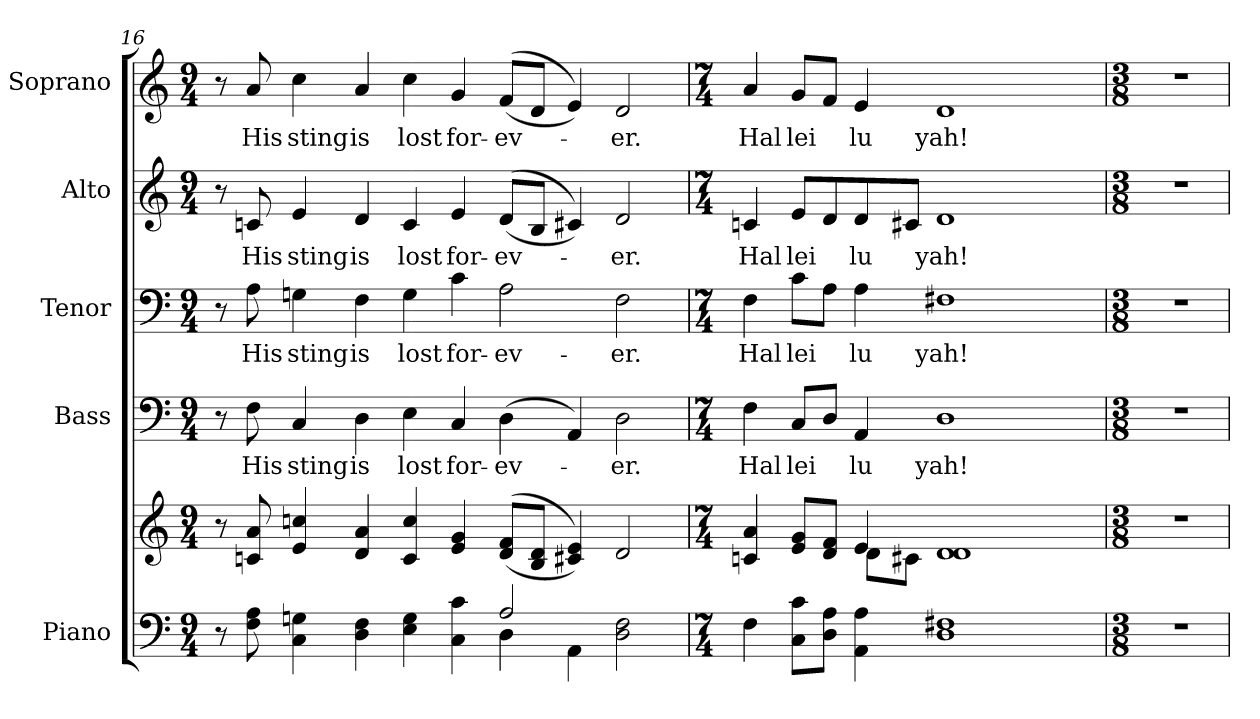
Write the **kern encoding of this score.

**kern	**kern	**kern	**text	**kern	**text	**kern	**text	**kern	**text
*part5	*part5	*part4	*part4	*part3	*part3	*part2	*part2	*part1	*part1
*staff6	*staff5	*staff4	*staff4	*staff3	*staff3	*staff2	*staff2	*staff1	*staff1
*I"Piano	*	*I"Bass	*	*I"Tenor	*	*I"Alto	*	*I"Soprano	*
*I'Pno.	*	*I'B.	*	*I'T.	*	*I'A.	*	*I'S.	*
!!LO:PB:g=z
*clefF4	*clefG2	*clefF4	*	*clefF4	*	*clefG2	*	*clefG2	*
*k[]	*k[]	*k[]	*	*k[]	*	*k[]	*	*k[]	*
*C:	*C:	*C:	*	*C:	*	*C:	*	*C:	*
*M9/4	*M9/4	*M9/4	*	*M9/4	*	*M9/4	*	*M9/4	*
=16	=16	=16	=16	=16	=16	=16	=16	=16	=16
*^	*	*	*	*	*	*	*	*	*
8r	4ryy	8r	8r	.	8r	.	8r	.	8r	.
!	!	!	!	!LO:LY:b:color=#000000	!	!	!	!	!	!
!	!	!	!	!	!	!LO:LY:b:color=#000000	!	!	!	!
!	!	!	!	!	!	!	!	!LO:LY:b:color=#000000	!	!
!	!	!	!	!	!	!	!	!	!	!LO:LY:b:color=#000000
8Fi\ 8Ai	.	8cni/ 8ai	8Fi\	His	8Ai\	His	8cni/	His	8ai/	His
!	!	!	!	!LO:LY:b:color=#000000	!	!	!	!	!	!
!	!	!	!	!	!	!LO:LY:b:color=#000000	!	!	!	!
!	!	!	!	!	!	!	!	!LO:LY:b:color=#000000	!	!
!	!	!	!	!	!	!	!	!	!	!LO:LY:b:color=#000000
4Ci\ 4Gni	1ryy	4ei/ 4ccni	4Ci/	sting	4Gni\	sting	4ei/	sting	4cci\	sting
!	!	!	!	!LO:LY:b:color=#000000	!	!	!	!	!	!
!	!	!	!	!	!	!LO:LY:b:color=#000000	!	!	!	!
!	!	!	!	!	!	!	!	!LO:LY:b:color=#000000	!	!
!	!	!	!	!	!	!	!	!	!	!LO:LY:b:color=#000000
4Di\ 4Fi	.	4di/ 4ai	4Di\	is	4Fi\	is	4di/	is	4ai/	is
!	!	!	!	!LO:LY:b:color=#000000	!	!	!	!	!	!
!	!	!	!	!	!	!LO:LY:b:color=#000000	!	!	!	!
!	!	!	!	!	!	!	!	!LO:LY:b:color=#000000	!	!
!	!	!	!	!	!	!	!	!	!	!LO:LY:b:color=#000000
4Ei\ 4Gi	.	4ci/ 4cci	4Ei\	lost	4Gi\	lost	4ci/	lost	4cci\	lost
!	!	!	!	!LO:LY:b:color=#000000	!	!	!	!	!	!
!	!	!	!	!	!	!LO:LY:b:color=#000000	!	!	!	!
!	!	!	!	!	!	!	!	!LO:LY:b:color=#000000	!	!
!	!	!	!	!	!	!	!	!	!	!LO:LY:b:color=#000000
4Ci\ 4ci	.	4ei/ 4gi	4Ci/	for-	4ci\	for-	4ei/	for-	4gi/	for-
!	!	!	!	!LO:LY:b:color=#000000	!	!	!	!	!	!
!	!	!	!	!	!	!LO:LY:b:color=#000000	!	!	!	!
!	!	!	!	!	!	!	!	!LO:LY:b:color=#000000	!	!
!	!	!	!	!	!	!	!	!	!	!LO:LY:b:color=#000000
2Ai/	4Di\	((8di/ 8fiL	(4Di\	-ev-	2Ai\	-ev-	((8di/L	-ev-	((8fi/L	-ev-
.	.	8Bi/ 8diJ	.	.	.	.	8Bi/J	.	8di/J	.
.	4AAi\	4c#Xi/ 4ei))	4AAi/)	.	.	.	4c#Xi/))	.	4ei/))	.
!	!	!	!	!LO:LY:b:color=#000000	!	!	!	!	!	!
!	!	!	!	!	!	!LO:LY:b:color=#000000	!	!	!	!
!	!	!	!	!	!	!	!	!LO:LY:b:color=#000000	!	!
!	!	!	!	!	!	!	!	!	!	!LO:LY:b:color=#000000
2Di\ 2Fi	2ryy	2di/	2Di\	-er.	2Fi\	-er.	2di/	-er.	2di/	-er.
*v	*v	*	*	*	*	*	*	*	*	*
!!LO:PB:g=z
=17	=17	=17	=17	=17	=17	=17	=17	=17	=17
*M7/4	*M7/4	*M7/4	*	*M7/4	*	*M7/4	*	*M7/4	*
*	*^	*	*	*	*	*	*	*	*
*^	*	*	*	*	*	*	*	*	*	*
!	!	!	!	!	!LO:LY:b:color=#000000	!	!	!	!	!	!
*v	*v	*	*	*	*	*	*	*	*	*	*
*^	*	*	*	*	*	*	*	*	*	*
!	!	!	!	!	!	!	!LO:LY:b:color=#000000	!	!	!	!
*v	*v	*	*	*	*	*	*	*	*	*	*
*^	*	*	*	*	*	*	*	*	*	*
!	!	!	!	!	!	!	!	!	!LO:LY:b:color=#000000	!	!
*v	*v	*	*	*	*	*	*	*	*	*	*
*^	*	*	*	*	*	*	*	*	*	*
!	!	!	!	!	!	!	!	!	!	!	!LO:LY:b:color=#000000
*v	*v	*	*	*	*	*	*	*	*	*	*
4Fi\	4cni/ 4ai	2ryy	4Fi\	Hal	4Fi\	Hal	4cni/	Hal	4ai/	Hal
!	!	!	!	!LO:LY:b:color=#000000	!	!	!	!	!	!
!	!	!	!	!	!	!LO:LY:b:color=#000000	!	!	!	!
!	!	!	!	!	!	!	!	!LO:LY:b:color=#000000	!	!
!	!	!	!	!	!	!	!	!	!	!LO:LY:b:color=#000000
8Ci\ 8ciL	8ei/ 8giL	.	8Ci/L	lei	8ci\L	lei	8ei/L	lei	8gi/L	lei
8Di\ 8AiJ	8di/ 8fiJ	.	8Di/J	.	8Ai\J	.	8di/	.	8fi/J	.
!	!	!	!	!LO:LY:b:color=#000000	!	!	!	!	!	!
!	!	!	!	!	!	!LO:LY:b:color=#000000	!	!	!	!
!	!	!	!	!	!	!	!	!LO:LY:b:color=#000000	!	!
!	!	!	!	!	!	!	!	!	!	!LO:LY:b:color=#000000
4AAi\ 4Ai	4ei/	8di\L	4AAi/	lu	4Ai\	lu	8di/	lu	4ei/	lu
.	.	8c#Xi\J	.	.	.	.	8c#Xi/J	.	.	.
!	!	!	!	!LO:LY:b:color=#000000	!	!	!	!	!	!
!	!	!	!	!	!	!LO:LY:b:color=#000000	!	!	!	!
!	!	!	!	!	!	!	!	!LO:LY:b:color=#000000	!	!
!	!	!	!	!	!	!	!	!	!	!LO:LY:b:color=#000000
1Di 1F#Xi	1di 1di	4ryy	1Di	yah!	1F#Xi	yah!	1di	yah!	1di	yah!
.	.	2ryy	.	.	.	.	.	.	.	.
.	.	4ryy	.	.	.	.	.	.	.	.
*	*v	*v	*	*	*	*	*	*	*	*
!!LO:PB:g=z
=18	=18	=18	=18	=18	=18	=18	=18	=18	=18
*M3/8	*M3/8	*M3/8	*	*M3/8	*	*M3/8	*	*M3/8	*
*	*^	*	*	*	*	*	*	*	*
!LO:N:vis=1	!LO:N:vis=1	!	!LO:N:vis=1	!	!LO:N:vis=1	!	!LO:N:vis=1	!	!LO:N:vis=1	!
*	*v	*v	*	*	*	*	*	*	*	*
4.r	4.r	4.r	.	4.r	.	4.r	.	4.r	.
=	=	=	=	=	=	=	=	=	=
*-	*-	*-	*-	*-	*-	*-	*-	*-	*-
